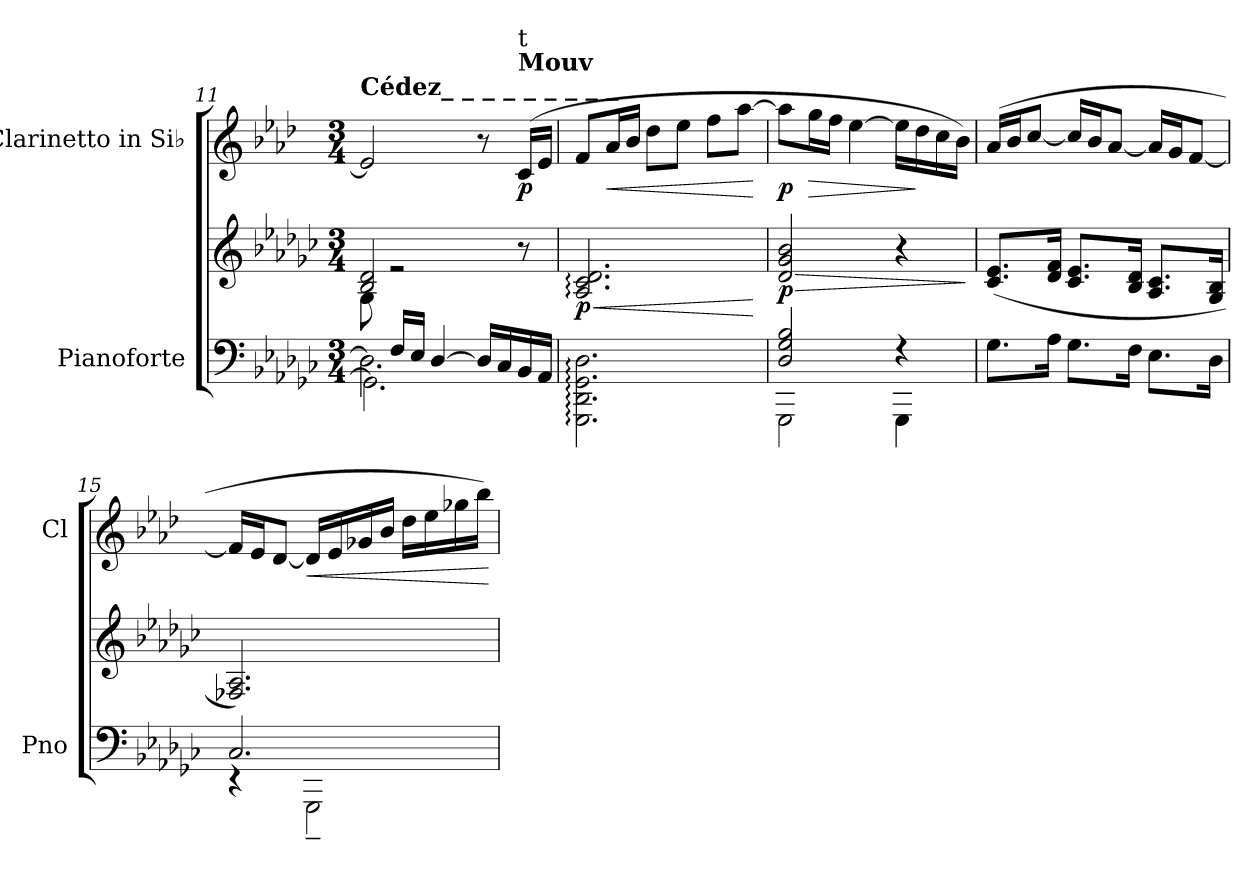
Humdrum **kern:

**kern	**kern	**dynam	**kern	**dynam
*part2	*part2	*part2	*part1	*part1
*staff3	*staff2	*staff2/3	*staff1	*staff1
*I"Pianoforte	*	*	*I"Clarinetto in Si♭	*
*I'Pno	*	*	*I'Cl	*
!!LO:LB:g=z
*clefF4	*clefG2	*	*clefG2	*
*	*	*	*ITrd1c2	*
*k[b-e-a-d-g-c-]	*k[b-e-a-d-g-c-]	*	*k[b-e-a-d-g-c-]	*
*M3/4	*M3/4	*	*M3/4	*
=11	=11	=11	=11	=11
*^	*^	*	*	*
*	*^	*	*	*	*	*
!	!	!	!	!	!	!LO:TX:a:B:t=Cédez_ _ _ _ _ _ _ _ _	!
2.D-\]	2.GG-\]	8ryy	8G-\	2B-/ 2d-/	.	2d-/]	.
.	.	16F/LL	2re	.	.	.	.
.	.	16E-/JJ	.	.	.	.	.
.	.	[4D-/	.	.	.	.	.
.	.	16D-/LL]	.	4ryy	.	8r	.
.	.	16C-/	.	.	.	.	.
!	!	!	!	!	!	!LO:TX:a:B:t=Mouv	!
!	!	!	!	!	!	!LO:TX:a:t=t	!
!	!	!	!	!	!	!	!LO:DY:b
.	.	16BB-/	8r	.	.	(<16B-/LL	p
.	.	16AA-/JJ	.	.	.	16d-/JJ	.
*	*	*	*v	*v	*	*	*
=12	=12	=12	=12	=12	=12	=12
!	!	!	!	!LO:HP:b	!	!
!	!	!	!	!LO:DY:n=1:b	!	!
*v	*v	*v	*	*	*	*
2.GGG-\: 2.DD-\: 2.GG-\: 2.D-\:	2.A-/: 2.c-/: 2.d-/:	< p	8e-/L	.
!	!	!	!	!LO:HP:b
.	.	.	16g-/L	<
.	.	.	16a-/JJ	.
.	.	.	8cc-\L	.
.	.	.	8dd-\J	.
.	.	.	8ee-\L	.
.	.	.	[8gg-\J	.
.	.	[	.	[
=13	=13	=13	=13	=13
*^	*	*	*	*
!	!	!	!LO:HP:b	!	!
!	!	!	!LO:DY:n=1:b	!	!LO:DY:b
2GGG-\	2D-/ 2G-/ 2B-/	2d-/ 2g-/ 2b-/	> p	8gg-\L]	p
!	!	!	!	!	!LO:HP:b
.	.	.	.	16ff\L	>
.	.	.	.	16ee-\JJ	.
.	.	.	.	[4dd-\	.
4r	4GGG-\	4r	.	16dd-\LL]	.
.	.	.	.	16cc-\	]
.	.	.	.	16b-\	.
.	.	.	.	16a-\JJ)	.
*v	*v	*	*	*	*
.	.	]	.	.
=14	=14	=14	=14	=14
!	!	!LO:DY:b	!	!
!	!	!LO:DY:n=1:b	!	!
8.G-\L	(<8.c-/ 8.e-/L	other-dynamics p	(>16g-/LL	.
.	.	.	16a-/J	.
.	.	.	[8b-/J	.
16A-\Jk	16d-/ 16f/Jk	.	.	.
8.G-\L	8.c-/ 8.e-/L	.	16b-/LL]	.
.	.	.	16a-/J	.
.	.	.	[8g-/J	.
16F\Jk	16B-/ 16d-/Jk	.	.	.
8.E-\L	8.A-/ 8.c-/L	.	16g-/LL]	.
.	.	.	16f/J	.
.	.	.	[8e-/J	.
16D-\Jk	16G-/ 16B-/Jk	.	.	.
!!LO:PB:g=z
=15	=15	=15	=15	=15
*^	*	*	*	*
2.C-/	4rEE	2.F-X/ 2.A-/)	.	16e-/LL]	.
.	.	.	.	16d-/J	.
.	.	.	.	[8c-/J	.
!	!	!	!	!	!LO:HP:b
.	2GGG-~\	.	.	16c-/LL]	<
.	.	.	.	16d-/	.
.	.	.	.	16f-X/	.
.	.	.	.	16a-/JJ	.
.	.	.	.	16cc-\LL	.
.	.	.	.	16dd-\	.
.	.	.	.	16ff-X\	.
.	.	.	.	16aa-\JJ)	.
*v	*v	*	*	*	*
.	.	.	.	[
=	=	=	=	=
*-	*-	*-	*-	*-
